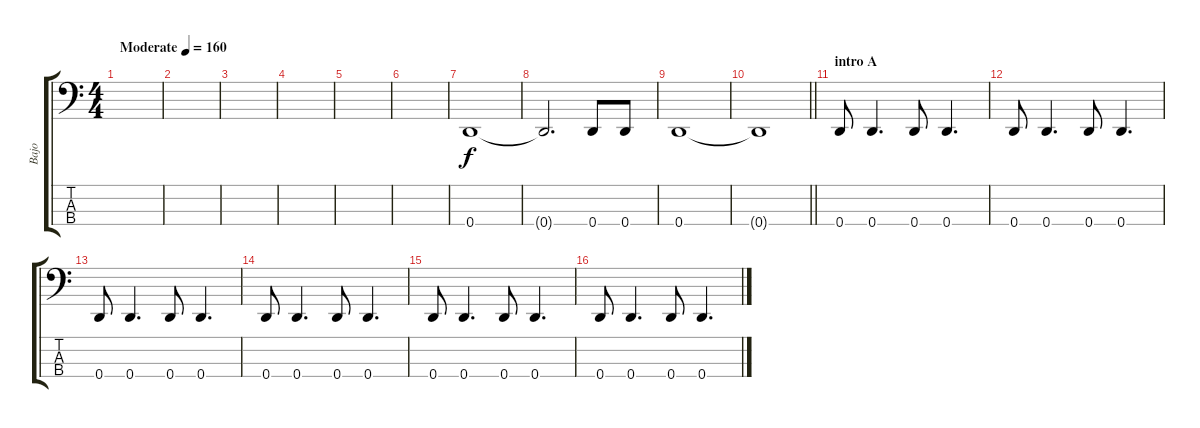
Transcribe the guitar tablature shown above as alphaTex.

\track ("Bajo" "Bajo") {instrument electricbassfinger}
\staff {score tabs}
\tuning (F2 C2 G1 D1) {hide}
\ts (4 4)
\tempo (160 "Moderate")
\clef f4
\ks c
|
|
|
|
|
|
0.4.1 |
0.4{t}.2{d} 0.4.8 0.4.8 |
0.4.1 |
\barLineRight lightlight
0.4{t}.1 |
\section ("" "intro A")
0.4.8 0.4.4{d} 0.4.8 0.4.4{d} |
0.4.8 0.4.4{d} 0.4.8 0.4.4{d} |
0.4.8 0.4.4{d} 0.4.8 0.4.4{d} |
0.4.8 0.4.4{d} 0.4.8 0.4.4{d} |
0.4.8 0.4.4{d} 0.4.8 0.4.4{d} |
0.4.8 0.4.4{d} 0.4.8 0.4.4{d}
